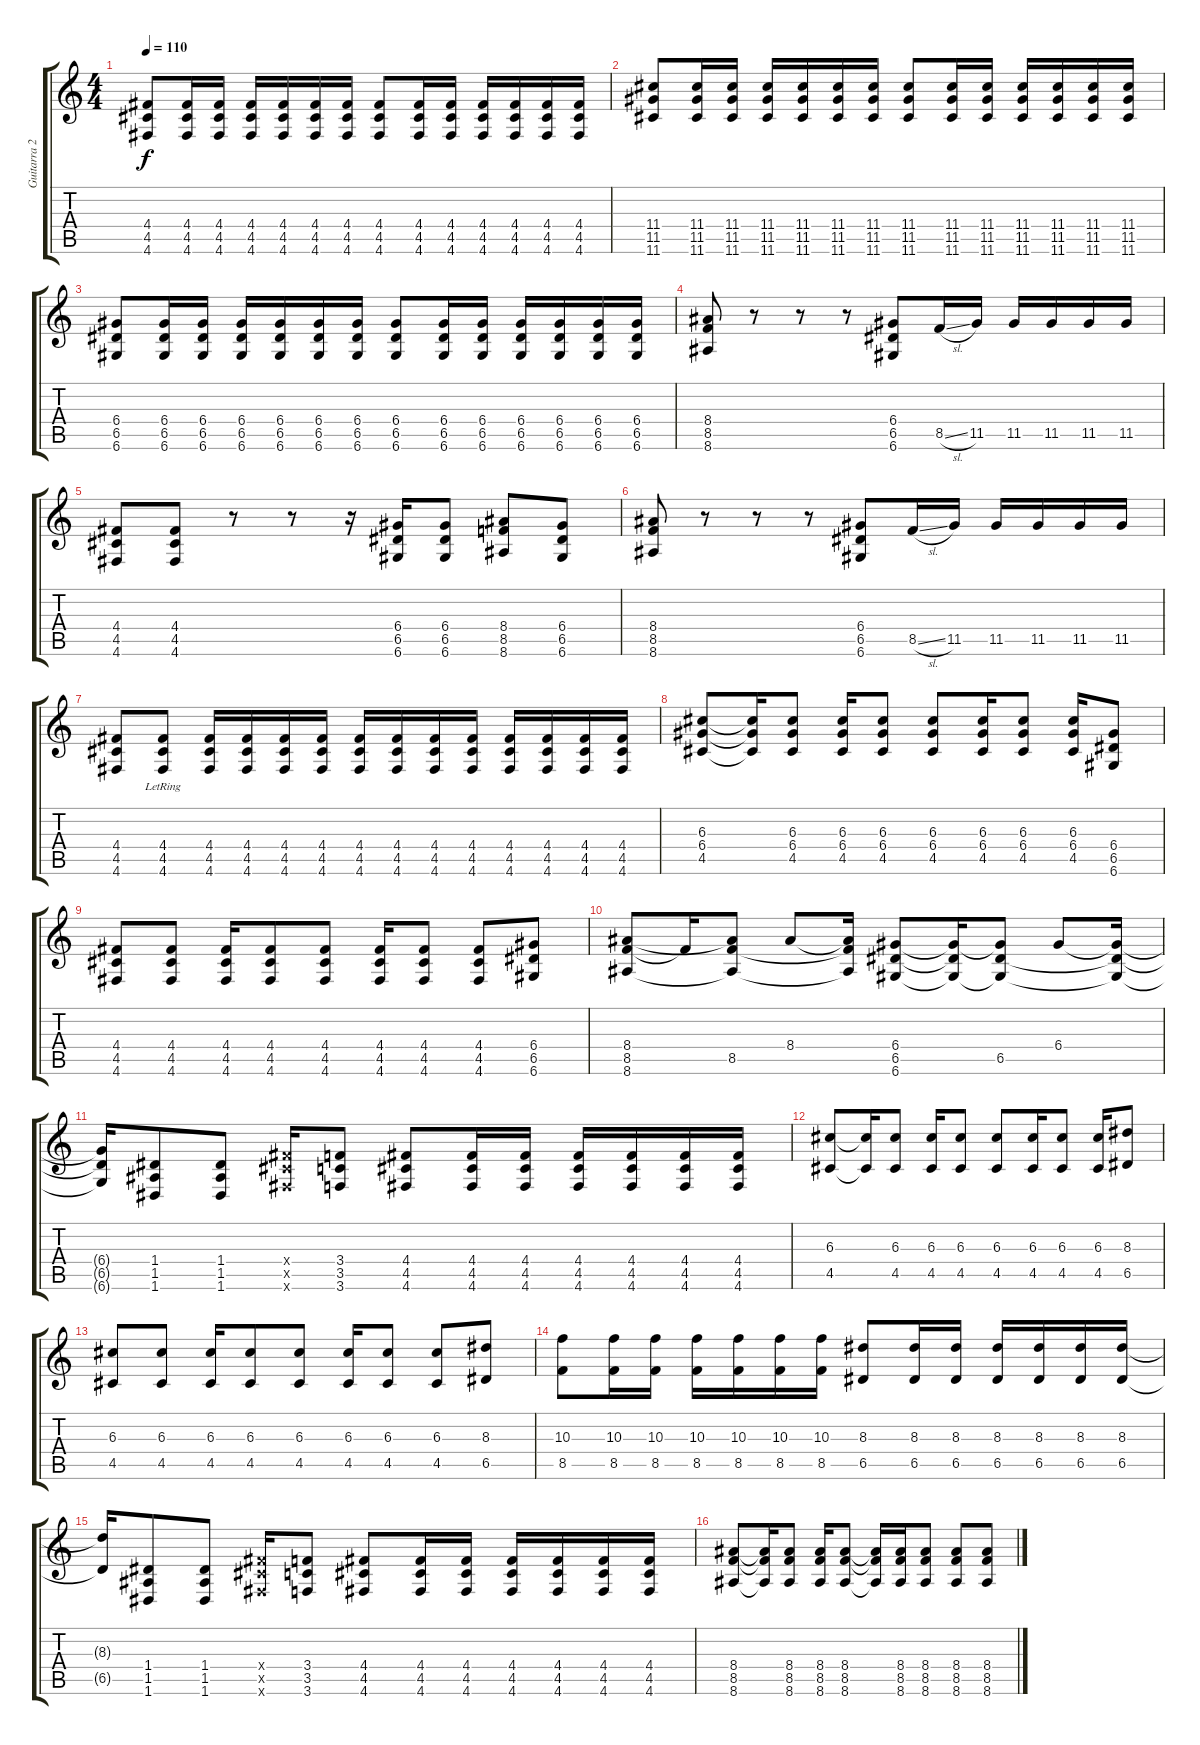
\track ("Guitarra 2" "Guitarra 2") {instrument distortionguitar}
\staff {score tabs}
\tuning (E4 B3 G3 D3 A2 D2) {hide}
\ts (4 4)
\tempo 110
\clef g2
\ks c
(4.4 4.5 4.6).8{dy f} (4.4 4.5 4.6).16 (4.4 4.5 4.6).16 (4.4 4.5 4.6).16 (4.4 4.5 4.6).16 (4.4 4.5 4.6).16 (4.4 4.5 4.6).16 (4.4 4.5 4.6).8 (4.4 4.5 4.6).16 (4.4 4.5 4.6).16 (4.4 4.5 4.6).16 (4.4 4.5 4.6).16 (4.4 4.5 4.6).16 (4.4 4.5 4.6).16 |
(11.4 11.5 11.6).8 (11.4 11.5 11.6).16 (11.4 11.5 11.6).16 (11.4 11.5 11.6).16 (11.4 11.5 11.6).16 (11.4 11.5 11.6).16 (11.4 11.5 11.6).16 (11.4 11.5 11.6).8 (11.4 11.5 11.6).16 (11.4 11.5 11.6).16 (11.4 11.5 11.6).16 (11.4 11.5 11.6).16 (11.4 11.5 11.6).16 (11.4 11.5 11.6).16 |
(6.4 6.5 6.6).8 (6.4 6.5 6.6).16 (6.4 6.5 6.6).16 (6.4 6.5 6.6).16 (6.4 6.5 6.6).16 (6.4 6.5 6.6).16 (6.4 6.5 6.6).16 (6.4 6.5 6.6).8 (6.4 6.5 6.6).16 (6.4 6.5 6.6).16 (6.4 6.5 6.6).16 (6.4 6.5 6.6).16 (6.4 6.5 6.6).16 (6.4 6.5 6.6).16 |
(8.4 8.5 8.6).8 r.8 r.8 r.8 (6.4 6.5 6.6).8 8.5{sl}.16 11.5.16 11.5.16 11.5.16 11.5.16 11.5.16 |
(4.4 4.5 4.6).8 (4.4 4.5 4.6).8 r.8 r.8 r.16 (6.4 6.5 6.6).16 (6.4 6.5 6.6).8 (8.4 8.5 8.6).8 (6.4 6.5 6.6).8 |
(8.4 8.5 8.6).8 r.8 r.8 r.8 (6.4 6.5 6.6).8 8.5{sl}.16 11.5.16 11.5.16 11.5.16 11.5.16 11.5.16 |
(4.4 4.5 4.6).8 (4.4{lr} 4.5{lr} 4.6{lr}).8 (4.4 4.5 4.6).16 (4.4 4.5 4.6).16 (4.4 4.5 4.6).16 (4.4 4.5 4.6).16 (4.4 4.5 4.6).16 (4.4 4.5 4.6).16 (4.4 4.5 4.6).16 (4.4 4.5 4.6).16 (4.4 4.5 4.6).16 (4.4 4.5 4.6).16 (4.4 4.5 4.6).16 (4.4 4.5 4.6).16 |
(6.3 6.4 4.5).8 (6.3{t} 6.4{t} 4.5{t}).16 (6.3 6.4 4.5).8 (6.3 6.4 4.5).16 (6.3 6.4 4.5).8 (6.3 6.4 4.5).8 (6.3 6.4 4.5).16 (6.3 6.4 4.5).8 (6.3 6.4 4.5).16 (6.4 6.5 6.6).8 |
(4.4 4.5 4.6).8 (4.4 4.5 4.6).8 (4.4 4.5 4.6).16 (4.4 4.5 4.6).8 (4.4 4.5 4.6).8 (4.4 4.5 4.6).16 (4.4 4.5 4.6).8 (4.4 4.5 4.6).8 (6.4 6.5 6.6).8 |
(8.4 8.5 8.6).8 8.5{t}.16 (8.4{t} 8.5 8.6{t}).8 8.4.8 (8.4{t} 8.5{t} 8.6{t}).16 (6.4 6.5 6.6).8 (6.4{t} 6.5{t} 6.6{t}).16 (6.4{t} 6.5 6.6{t}).8 6.4.8 (6.4{t} 6.5{t} 6.6{t}).16 |
(6.4{t} 6.5{t} 6.6{t}).16 (1.4 1.5 1.6).8 (1.4 1.5 1.6).8 (4.4{x} 4.5{x} 4.6{x}).16 (3.4 3.5 3.6).8 (4.4 4.5 4.6).8 (4.4 4.5 4.6).16 (4.4 4.5 4.6).16 (4.4 4.5 4.6).16 (4.4 4.5 4.6).16 (4.4 4.5 4.6).16 (4.4 4.5 4.6).16 |
(6.3 4.5).8 (6.3{t} 4.5{t}).16 (6.3 4.5).8 (6.3 4.5).16 (6.3 4.5).8 (6.3 4.5).8 (6.3 4.5).16 (6.3 4.5).8 (6.3 4.5).16 (8.3 6.5).8 |
(6.3 4.5).8 (6.3 4.5).8 (6.3 4.5).16 (6.3 4.5).8 (6.3 4.5).8 (6.3 4.5).16 (6.3 4.5).8 (6.3 4.5).8 (8.3 6.5).8 |
(10.3 8.5).8 (10.3 8.5).16 (10.3 8.5).16 (10.3 8.5).16 (10.3 8.5).16 (10.3 8.5).16 (10.3 8.5).16 (8.3 6.5).8 (8.3 6.5).16 (8.3 6.5).16 (8.3 6.5).16 (8.3 6.5).16 (8.3 6.5).16 (8.3 6.5).16 |
(8.3{t} 6.5{t}).16 (1.4 1.5 1.6).8 (1.4 1.5 1.6).8 (4.4{x} 4.5{x} 4.6{x}).16 (3.4 3.5 3.6).8 (4.4 4.5 4.6).8 (4.4 4.5 4.6).16 (4.4 4.5 4.6).16 (4.4 4.5 4.6).16 (4.4 4.5 4.6).16 (4.4 4.5 4.6).16 (4.4 4.5 4.6).16 |
(8.4 8.5 8.6).8 (8.4{t} 8.5{t} 8.6{t}).16 (8.4 8.5 8.6).8 (8.4 8.5 8.6).16 (8.4 8.5 8.6).8 (8.4{t} 8.5{t} 8.6{t}).16 (8.4 8.5 8.6).16 (8.4 8.5 8.6).8 (8.4 8.5 8.6).8 (8.4 8.5 8.6).8
